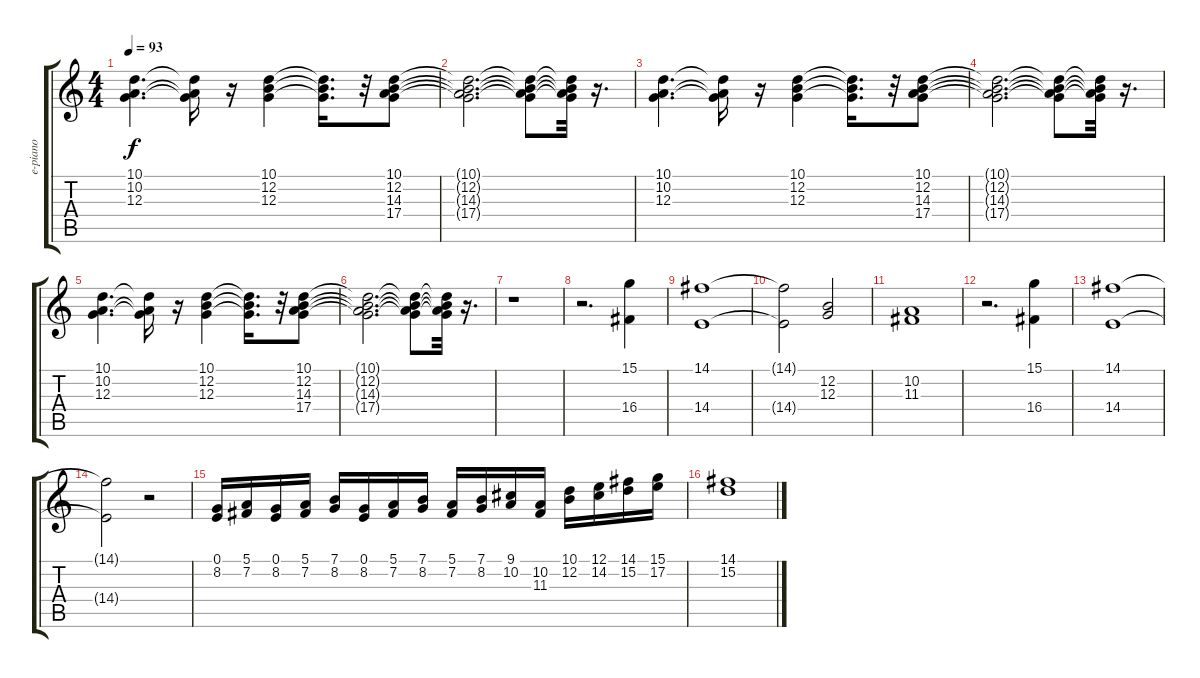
\track ("e-piano" "e-piano") {instrument electricpiano1}
\staff {score tabs}
\tuning (E4 B3 G3 D3 A2 E2) {hide}
\ts (4 4)
\tempo 93
\clef g2
\ks c
(10.1 10.2 12.3).4{d dy f} (10.1{t} 10.2{t} 12.3{t}).16 r.16 (10.1 12.2 12.3).4 (10.1{t} 12.2{t} 12.3{t}).16{d} r.32 (10.1 12.2 14.3 17.4).8 |
(10.1{t} 12.2{t} 14.3{t} 17.4{t}).2{d} (10.1{t} 12.2{t} 14.3{t} 17.4{t}).8 (10.1{t} 12.2{t} 14.3{t} 17.4{t}).32 r.16{d} |
(10.1 10.2 12.3).4{d} (10.1{t} 10.2{t} 12.3{t}).16 r.16 (10.1 12.2 12.3).4 (10.1{t} 12.2{t} 12.3{t}).16{d} r.32 (10.1 12.2 14.3 17.4).8 |
(10.1{t} 12.2{t} 14.3{t} 17.4{t}).2{d} (10.1{t} 12.2{t} 14.3{t} 17.4{t}).8 (10.1{t} 12.2{t} 14.3{t} 17.4{t}).32 r.16{d} |
(10.1 10.2 12.3).4{d} (10.1{t} 10.2{t} 12.3{t}).16 r.16 (10.1 12.2 12.3).4 (10.1{t} 12.2{t} 12.3{t}).16{d} r.32 (10.1 12.2 14.3 17.4).8 |
(10.1{t} 12.2{t} 14.3{t} 17.4{t}).2{d} (10.1{t} 12.2{t} 14.3{t} 17.4{t}).8 (10.1{t} 12.2{t} 14.3{t} 17.4{t}).32 r.16{d} |
r.1 |
r.2{d} (15.1 16.4).4 |
(14.1 14.4).1 |
(14.1{t} 14.4{t}).2 (12.2 12.3).2 |
(10.2 11.3).1 |
r.2{d} (15.1 16.4).4 |
(14.1 14.4).1 |
(14.1{t} 14.4{t}).2 r.2 |
(0.1 8.2).16 (5.1 7.2).16 (0.1 8.2).16 (5.1 7.2).16 (7.1 8.2).16 (0.1 8.2).16 (5.1 7.2).16 (7.1 8.2).16 (5.1 7.2).16 (7.1 8.2).16 (9.1 10.2).16 (10.2 11.3).16 (10.1 12.2).16 (12.1 14.2).16 (14.1 15.2).16 (15.1 17.2).16 |
(14.1 15.2).1
